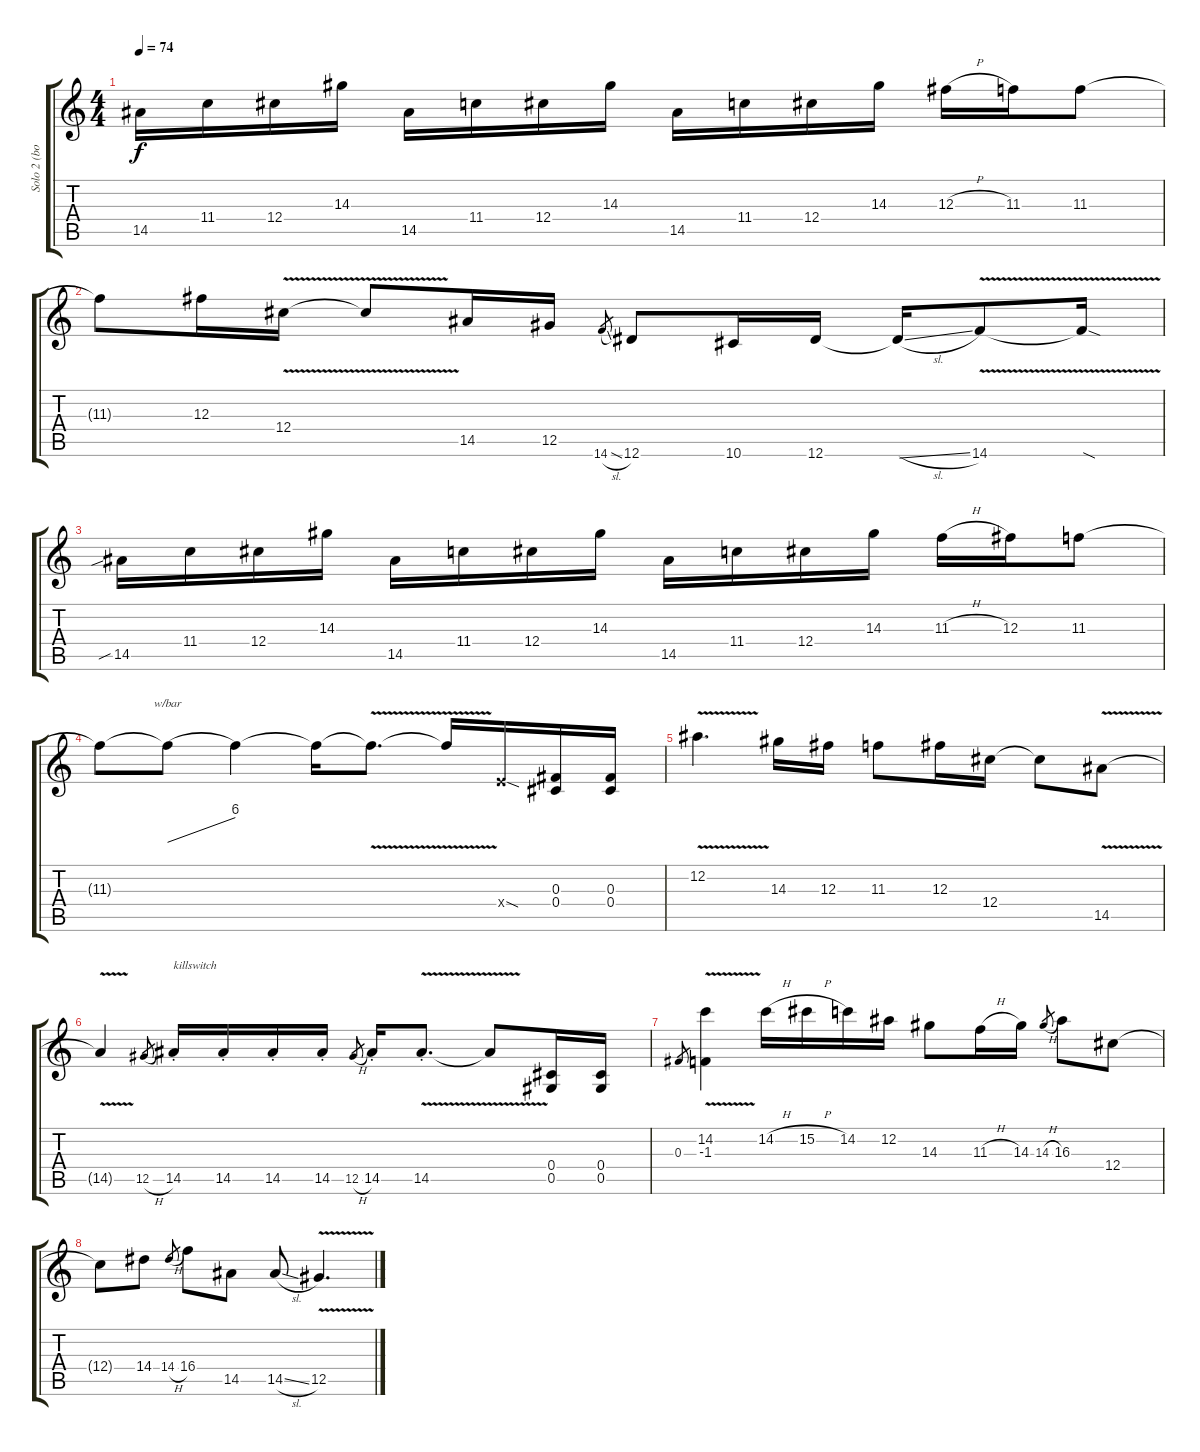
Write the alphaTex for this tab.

\track ("Solo 2 (booster)" "Solo 2 (bo") {instrument distortionguitar}
\staff {score tabs}
\tuning (Eb4 Bb3 Gb3 Db3 Ab2 Eb2) {hide}
\ts (4 4)
\tempo 74
\clef g2
\ks c
14.5.16{dy f} 11.4.16 12.4.16 14.3.16 14.5.16 11.4.16 12.4.16 14.3.16 14.5.16 11.4.16 12.4.16 14.3.16 12.3{h}.16 11.3.16 11.3.8 |
11.3{t}.8 12.3.16 12.4{v}.16 12.4{v t}.8 14.5.16 12.5.16 14.6{sl}.8{gr} 12.6.8 10.6.16 12.6.16 12.6{sl t}.16 14.6{v}.8 14.6{v sod t}.16 |
14.5{sib}.16 11.4.16 12.4.16 14.3.16 14.5.16 11.4.16 12.4.16 14.3.16 14.5.16 11.4.16 12.4.16 14.3.16 11.3{h}.16 12.3.16 11.3.8 |
11.3{t}.8 11.3{t}.8{tbe (dive default 0 0 60 24)} 11.3{t}.4 11.3{t}.16 11.3{v t}.8{d} 11.3{v t}.16 3.4{sod x}.16 (0.3 0.4).16 (0.3 0.4).16 |
12.2{v}.4{d} 14.3.16 12.3.16 11.3.8 12.3.16 12.4.16 12.4{t}.8 14.5{v}.8 |
14.5{t}.4 12.5{h}.8{gr} 14.5{st}.16{txt "killswitch"} 14.5{st}.16 14.5{st}.16 14.5{st}.16 12.5{h}.8{gr} 14.5{st}.16 14.5{v st}.8{d} 14.5{t}.8 (0.4 0.5).16 (0.4 0.5).16 |
0.3.8{gr} (14.2{v} -1.3).4 14.2{h}.16 15.2{h}.16 14.2.16 12.2.16 14.3.8 11.3{h}.16 14.3.16 14.3{h}.8{gr} 16.3.8 12.4.8 |
12.4{t}.8 14.4.8 14.4{h}.8{gr} 16.4.8 14.5.8 14.5{sl}.8 12.5{v}.4{d}
